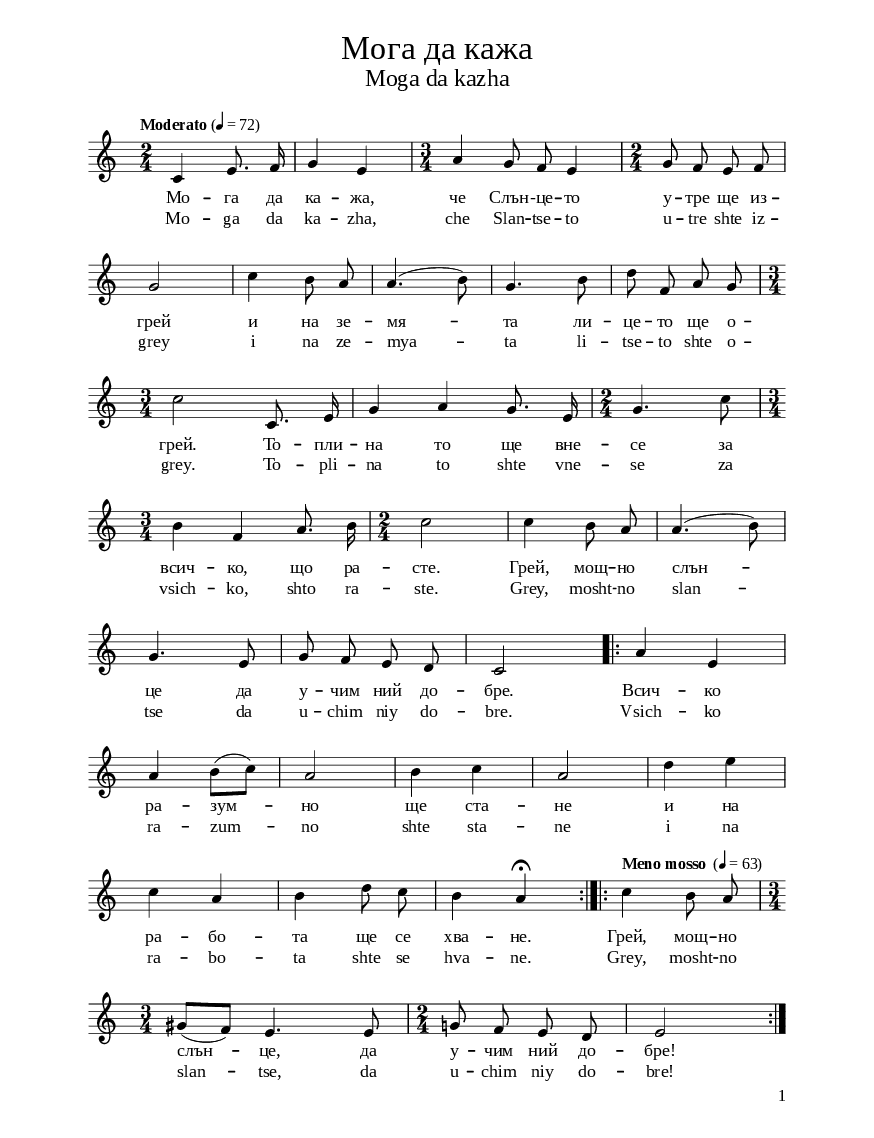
\version "2.24.0"

% include paper part and global functions
\include "include/globals.ily"

\bookpart {
  \label #'ref108
  \tocItem \markup "Мога да кажа – Moga da kazha "
  \include "include/bookpart-paper.ily"
  \score {
    \include "include/score-layout.ily"


    \new Voice \relative c' {
      \clef treble
      \key c \major
      \time 2/4
      \tempoFunc "Moderato" 4 "72"

      \autoBeamOff
      c4 e8. f16 | g4 e | \time 3/4 a4 g8 f8 e4 | \time 2/4 g8 f e f | \break

      g2 | c4 b8 a8 | a4. (b8) | g4. b8 | d8 f, a g | \break


      \time 3/4 c2 c,8. e16 | g4 a g8. e16 | \time 2/4 g4. c8 | \break

      \time 3/4  b4  f4  a8.  b16 | \time 2/4  | c2 | c4  b8  a8 | a4. (  b8 ) \break |

      g4.  e8 |  g8  f8  e8  d8 | c2
      | \bar ".|:" a'4  e4 \break |
      a4  b8 ( [  c8 ) ] | a2 | b4  c4 | a2 | d4  e4 \break |
      c4  a4 | b4  d8  c8 | b4  a4 ^\fermata


      \tempoFunc "Meno mosso " 4 "63"| \bar ":|.|:" c4  b8  a8 \break |

      \time 3/4  | gis8 ( [  f8 ) ]  e4.  e8 | \time 2/4  | g!8  f8  e8  d8 | e2
      \bar ":|."

    }

    \addlyrics {
      Мо -- га да ка -- жа,

      че Слън -- "-це" -- то у -- тре ще из -- грей

      и на зе -- мя -- та ли -- це -- то ще о -- грей.

      То -- пли -- на то ще вне -- се

      за всич -- ко, що ра -- сте.

      Грей, мощ -- но слън -- це

      да у -- чим ний до -- бре.

      Всич -- ко ра  -- зум  -- но ще

      ста  -- не и на ра  -- бо  -- та ще

      се хва  -- не. Грей, мощ  -- но слън

      -- це, да у  -- чим ний до  --
      бре!
    }
    \addlyrics {
      Mo -- ga da ka -- zha,

      che Slan -- tse -- to u -- tre shte iz -- grey

      i na ze -- mya -- ta li -- tse -- to shte o -- grey.

      To -- pli -- na to shte vne -- se

      za vsich -- ko, shto ra -- ste.

      Grey, mosht -- no slan -- tse

      da u -- chim niy do -- bre.

      Vsich -- ko ra  -- zum  -- no shte

      sta  -- ne i na ra  -- bo  -- ta shte

      se hva  -- ne. Grey, mosht  -- no slan

      -- tse, da u  -- chim niy do  --
      bre!
    }

    \header {
      title = \titleFunc "Мога да кажа" "Moga da kazha"
    }

    \midi{}

  } % score

  %\markup \dc-one "D.C. al Fine"
  %

  % include foreign translation(s) of the song

  %\pageBreak
  \version "2.22.0"

\markup \fill-line { \fontsize #6 "Ich kann sagen" }
\markup \null
\markup \null
\markup \fontsize #+2.5 {
    \hspace #12
    \override #'(baseline-skip . 2)

        \column {
     \line { " " }
      \line { " " Ich kann sagen, }

 \line { " " dass die Sonne morgen aufgehen }

 \line { " " und das Antlitz der Erde erleuchten wird.}

 \line { " " Sie wird in alles, was wächst, Wärme hineinbringen.}

 \line { " " Scheine, mächtige Sonne, damit wir gut lernen!}

 \line { " " Alle Vernünftbegabten werden sich erheben}

 \line { " " und sich an die Arbeit machen. }

 \line { " " Scheine, mächtige Sonne, damit wir gut lernen!}

 \line { " " Alles vernünftige wird sich erheben}

 \line { " " und wird sich an die Arbeit machen.}

 \line { " " Scheine, mächtige Sonne, damit wir gut lernen! }


    }


}


} % bookpart
